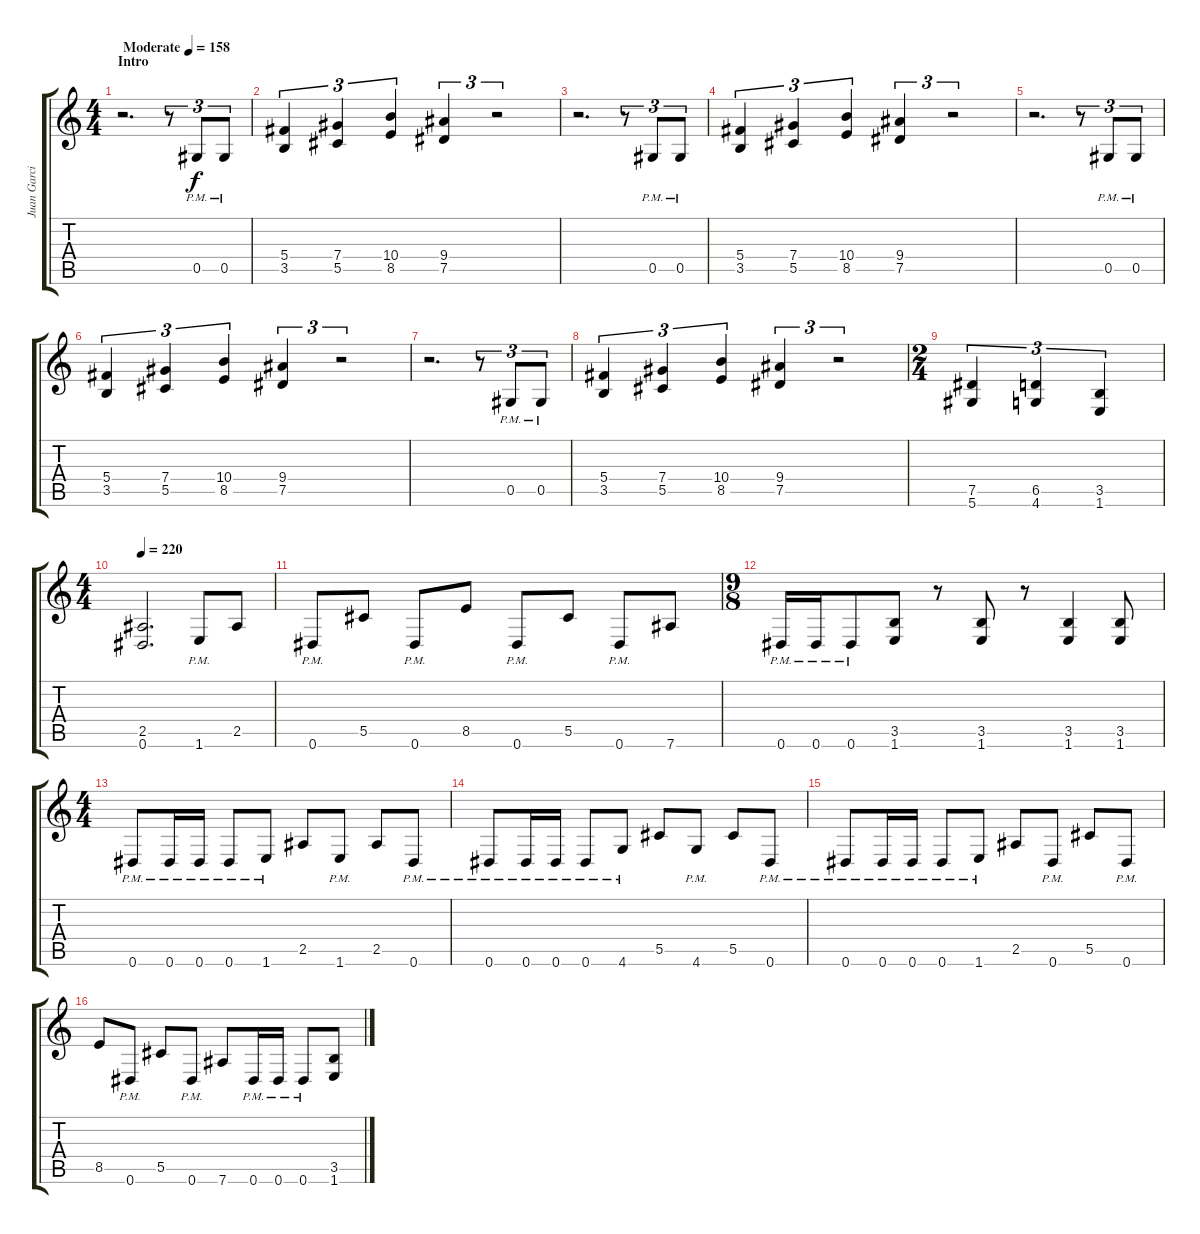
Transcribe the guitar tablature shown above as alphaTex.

\track ("Juan Garcia" "Juan Garci") {instrument distortionguitar}
\staff {score tabs}
\tuning (Eb4 Bb3 Gb3 Db3 Ab2 Eb2) {hide}
\ts (4 4)
\section ("" "Intro")
\tempo (158 "Moderate")
\clef g2
\ks c
r.2{d dy f instrument distortionguitar} r.8{tu (3 2)} 0.5{pm}.8{tu (3 2)} 0.5{pm}.8{tu (3 2)} |
(5.4 3.5).4{tu (3 2)} (7.4 5.5).4{tu (3 2)} (10.4 8.5).4{tu (3 2)} (9.4 7.5).4{tu (3 2)} r.2{tu (3 2)} |
r.2{d} r.8{tu (3 2)} 0.5{pm}.8{tu (3 2)} 0.5{pm}.8{tu (3 2)} |
(5.4 3.5).4{tu (3 2)} (7.4 5.5).4{tu (3 2)} (10.4 8.5).4{tu (3 2)} (9.4 7.5).4{tu (3 2)} r.2{tu (3 2)} |
r.2{d} r.8{tu (3 2)} 0.5{pm}.8{tu (3 2)} 0.5{pm}.8{tu (3 2)} |
(5.4 3.5).4{tu (3 2)} (7.4 5.5).4{tu (3 2)} (10.4 8.5).4{tu (3 2)} (9.4 7.5).4{tu (3 2)} r.2{tu (3 2)} |
r.2{d} r.8{tu (3 2)} 0.5{pm}.8{tu (3 2)} 0.5{pm}.8{tu (3 2)} |
(5.4 3.5).4{tu (3 2)} (7.4 5.5).4{tu (3 2)} (10.4 8.5).4{tu (3 2)} (9.4 7.5).4{tu (3 2)} r.2{tu (3 2)} |
\ts (2 4)
(7.5 5.6).4{tu (3 2)} (6.5 4.6).4{tu (3 2)} (3.5 1.6).4{tu (3 2)} |
\ts (4 4)
\tempo 220
(2.5 0.6).2{d} 1.6{pm}.8 2.5.8 |
0.6{pm}.8 5.5.8 0.6{pm}.8 8.5.8 0.6{pm}.8 5.5.8 0.6{pm}.8 7.6.8 |
\ts (9 8)
0.6{pm}.16 0.6{pm}.16 0.6{pm}.8 (3.5 1.6).8 r.8 (3.5 1.6).8 r.8 (3.5 1.6).4 (3.5 1.6).8 |
\ts (4 4)
0.6{pm}.8 0.6{pm}.16 0.6{pm}.16 0.6{pm}.8 1.6{pm}.8 2.5.8 1.6{pm}.8 2.5.8 0.6{pm}.8 |
0.6{pm}.8 0.6{pm}.16 0.6{pm}.16 0.6{pm}.8 4.6{pm}.8 5.5.8 4.6{pm}.8 5.5.8 0.6{pm}.8 |
0.6{pm}.8 0.6{pm}.16 0.6{pm}.16 0.6{pm}.8 1.6{pm}.8 2.5.8 0.6{pm}.8 5.5.8 0.6{pm}.8 |
8.5.8 0.6{pm}.8 5.5.8 0.6{pm}.8 7.6.8 0.6{pm}.16 0.6{pm}.16 0.6{pm}.8 (3.5 1.6).8
